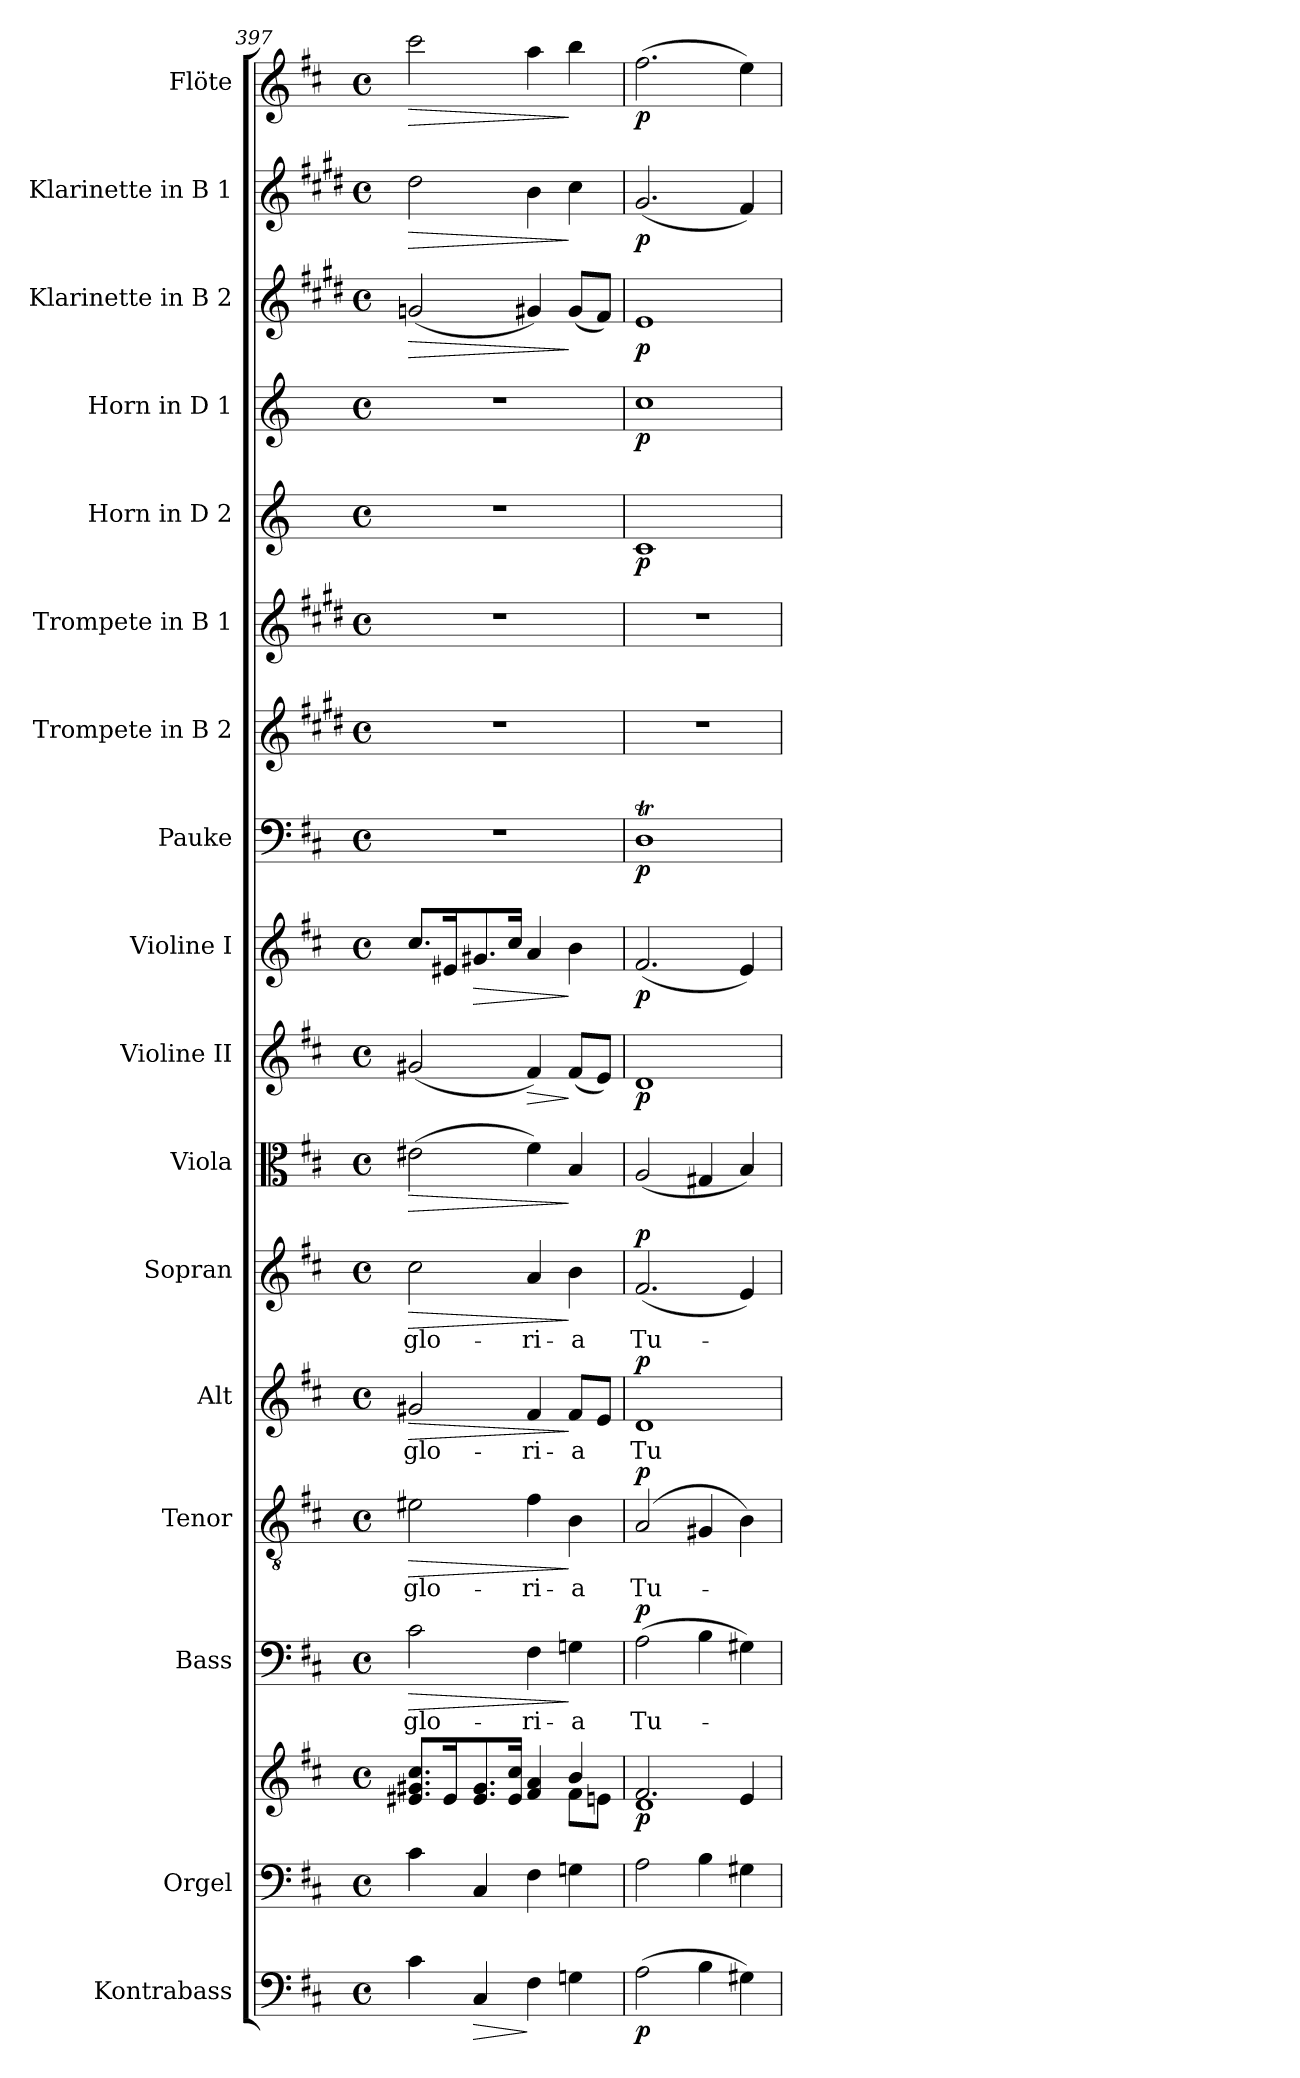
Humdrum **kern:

**kern	**dynam	**kern	**kern	**dynam	**kern	**text	**dynam	**kern	**text	**dynam	**kern	**text	**dynam	**kern	**text	**dynam	**kern	**dynam	**kern	**dynam	**kern	**dynam	**kern	**dynam	**kern	**kern	**kern	**dynam	**kern	**dynam	**kern	**dynam	**kern	**dynam	**kern	**dynam
*part17	*part17	*part16	*part16	*part16	*part15	*part15	*part15	*part14	*part14	*part14	*part13	*part13	*part13	*part12	*part12	*part12	*part11	*part11	*part10	*part10	*part9	*part9	*part8	*part8	*part7	*part6	*part5	*part5	*part4	*part4	*part3	*part3	*part2	*part2	*part1	*part1
*staff18	*staff18	*staff17	*staff16	*staff16/17	*staff15	*staff15	*staff15	*staff14	*staff14	*staff14	*staff13	*staff13	*staff13	*staff12	*staff12	*staff12	*staff11	*staff11	*staff10	*staff10	*staff9	*staff9	*staff8	*staff8	*staff7	*staff6	*staff5	*staff5	*staff4	*staff4	*staff3	*staff3	*staff2	*staff2	*staff1	*staff1
*I"Kontrabass	*	*I"Orgel	*	*	*I"Bass	*	*	*I"Tenor	*	*	*I"Alt	*	*	*I"Sopran	*	*	*I"Viola	*	*I"Violine II	*	*I"Violine I	*	*I"Pauke	*	*I"Trompete in B 2	*I"Trompete in B 1	*I"Horn in D 2	*	*I"Horn in D 1	*	*I"Klarinette in B 2	*	*I"Klarinette in B 1	*	*I"Flöte	*
*I'Kb.	*	*I'Org.	*	*	*I'B	*	*	*I'T	*	*	*I'A	*	*	*I'S	*	*	*I'Vla.	*	*I'Vl. II	*	*I'Vl. I	*	*I'Pk.	*	*I'Trp. 2	*I'Trp. 1	*I'Hrn. 2	*	*I'Hrn. 1	*	*I'Kl. 2	*	*I'Kl. 1	*	*I'Fl.	*
*clefF4	*	*clefF4	*clefG2	*	*clefF4	*	*	*clefGv2	*	*	*clefG2	*	*	*clefG2	*	*	*clefC3	*	*clefG2	*	*clefG2	*	*clefF4	*	*clefG2	*clefG2	*clefG2	*	*clefG2	*	*clefG2	*	*clefG2	*	*clefG2	*
*ITrd7c12	*	*	*	*	*	*	*	*	*	*	*	*	*	*	*	*	*	*	*	*	*	*	*	*	*ITrd1c2	*ITrd1c2	*ITrd-1c-2	*	*ITrd-1c-2	*	*ITrd1c2	*	*ITrd1c2	*	*	*
*k[f#c#]	*	*k[f#c#]	*k[f#c#]	*	*k[f#c#]	*	*	*k[f#c#]	*	*	*k[f#c#]	*	*	*k[f#c#]	*	*	*k[f#c#]	*	*k[f#c#]	*	*k[f#c#]	*	*k[f#c#]	*	*k[f#c#]	*k[f#c#]	*k[f#c#]	*	*k[f#c#]	*	*k[f#c#]	*	*k[f#c#]	*	*k[f#c#]	*
*D:	*	*D:	*D:	*	*D:	*	*	*D:	*	*	*D:	*	*	*D:	*	*	*D:	*	*D:	*	*D:	*	*D:	*	*D:	*D:	*D:	*	*D:	*	*D:	*	*D:	*	*D:	*
*M4/4	*	*M4/4	*M4/4	*	*M4/4	*	*	*M4/4	*	*	*M4/4	*	*	*M4/4	*	*	*M4/4	*	*M4/4	*	*M4/4	*	*M4/4	*	*M4/4	*M4/4	*M4/4	*	*M4/4	*	*M4/4	*	*M4/4	*	*M4/4	*
*met(c)	*	*met(c)	*met(c)	*	*met(c)	*	*	*met(c)	*	*	*met(c)	*	*	*met(c)	*	*	*met(c)	*	*met(c)	*	*met(c)	*	*met(c)	*	*met(c)	*met(c)	*met(c)	*	*met(c)	*	*met(c)	*	*met(c)	*	*met(c)	*
=397	=397	=397	=397	=397	=397	=397	=397	=397	=397	=397	=397	=397	=397	=397	=397	=397	=397	=397	=397	=397	=397	=397	=397	=397	=397	=397	=397	=397	=397	=397	=397	=397	=397	=397	=397	=397
*	*	*	*^	*	*	*	*	*	*	*	*	*	*	*	*	*	*	*	*	*	*	*	*	*	*	*	*	*	*	*	*	*	*	*	*	*
!	!	!	!	!	!	!	!LO:LY:b	!LO:HP:b	!	!LO:LY:b	!LO:HP:b	!	!LO:LY:b	!LO:HP:b	!	!LO:LY:b	!LO:HP:b	!	!LO:HP:b	!	!	!	!	!	!	!	!	!	!	!	!	!	!LO:HP:b	!	!LO:HP:b	!	!LO:HP:b
4C#\	.	4c#\	8.e#X/ 8.g#X/ 8.cc#/L	2.ryy	.	2c#\	glo-	>	2e#X\	glo-	>	2g#X/	glo-	>	2cc#\	glo-	>	(>2e#X\	>	(<2g#X/	.	8.cc#/L	.	1r	.	1r	1r	1r	.	1r	.	(<2fn/	>	2cc#\	>	2ccc#\	>
.	.	.	16e#/k	.	.	.	.	.	.	.	.	.	.	.	.	.	.	.	.	.	.	16e#X/k	.	.	.	.	.	.	.	.	.	.	.	.	.	.	.
!	!LO:HP:b	!	!	!	!	!	!	!	!	!	!	!	!	!	!	!	!	!	!	!	!	!	!LO:HP:b	!	!	!	!	!	!	!	!	!	!	!	!	!	!
4CC#/	>	4C#/	8.e#/ 8.g#/	.	.	.	.	.	.	.	.	.	.	.	.	.	.	.	.	.	.	8.g#X/	>	.	.	.	.	.	.	.	.	.	.	.	.	.	.
.	.	.	16e#/ 16cc#/Jk	.	.	.	.	.	.	.	.	.	.	.	.	.	.	.	.	.	.	16cc#/Jk	.	.	.	.	.	.	.	.	.	.	.	.	.	.	.
!	!	!	!	!	!	!	!LO:LY:b	!	!	!LO:LY:b	!	!	!LO:LY:b	!	!	!LO:LY:b	!	!	!	!	!LO:HP:b	!	!	!	!	!	!	!	!	!	!	!	!	!	!	!	!
4FF#\	]	4F#\	4f#/ 4a/	.	.	4F#\	-ri-	.	4f#\	-ri-	.	4f#/	-ri-	.	4a/	-ri-	.	4f#\)	.	4f#/)	>	4a/	.	.	.	.	.	.	.	.	.	4f#X/)	.	4a\	.	4aa\	.
!	!	!	!	!	!	!	!LO:LY:b	!	!	!LO:LY:b	!	!	!LO:LY:b	!	!	!LO:LY:b	!	!	!	!	!	!	!	!	!	!	!	!	!	!	!	!	!	!	!	!	!
4GGn\	.	4Gn\	4b/	8f#\L	.	4Gn\	-a	]	4B\	-a	]	8f#/L	-a	]	4b\	-a	]	4B/	]	(<8f#/L	]	4b\	]	.	.	.	.	.	.	.	.	(<8f#/L	]	4b\	]	4bb\	]
.	.	.	.	8e\J	.	.	.	.	.	.	.	8e/J	.	.	.	.	.	.	.	8e/J)	.	.	.	.	.	.	.	.	.	.	.	8e/J)	.	.	.	.	.
=398	=398	=398	=398	=398	=398	=398	=398	=398	=398	=398	=398	=398	=398	=398	=398	=398	=398	=398	=398	=398	=398	=398	=398	=398	=398	=398	=398	=398	=398	=398	=398	=398	=398	=398	=398	=398	=398
!	!LO:DY:b	!	!	!	!LO:DY:b	!	!LO:LY:b	!LO:DY:a	!	!LO:LY:b	!LO:DY:a	!	!LO:LY:b	!LO:DY:a	!	!LO:LY:b	!LO:DY:a	!	!	!	!LO:DY:b	!	!LO:DY:b	!	!LO:DY:b	!	!	!	!LO:DY:b	!	!LO:DY:b	!	!LO:DY:b	!	!LO:DY:b	!	!LO:DY:b
(>2AA\	p	2A\	2.f#/	1d	p	(>2A\	Tu-	p	(<2A/	Tu-	p	1d	Tu-	p	(<2.f#/	Tu-	p	(<2A/	.	1d	p	(<2.f#/	p	1DT	p	1r	1r	1d	p	1dd	p	1d	p	(<2.f#/	p	(>2.ff#\	p
4BB\	.	4B\	.	.	.	4B\	.	.	4G#X/	.	.	.	.	.	.	.	.	4G#X/	.	.	.	.	.	.	.	.	.	.	.	.	.	.	.	.	.	.	.
4GG#X\)	.	4G#X\	4e/	.	.	4G#X\)	.	.	4B\)	.	.	.	.	.	4e/)	.	.	4B/)	.	.	.	4e/)	.	.	.	.	.	.	.	.	.	.	.	4e/)	.	4ee\)	.
*	*	*	*v	*v	*	*	*	*	*	*	*	*	*	*	*	*	*	*	*	*	*	*	*	*	*	*	*	*	*	*	*	*	*	*	*	*	*
=	=	=	=	=	=	=	=	=	=	=	=	=	=	=	=	=	=	=	=	=	=	=	=	=	=	=	=	=	=	=	=	=	=	=	=	=
*-	*-	*-	*-	*-	*-	*-	*-	*-	*-	*-	*-	*-	*-	*-	*-	*-	*-	*-	*-	*-	*-	*-	*-	*-	*-	*-	*-	*-	*-	*-	*-	*-	*-	*-	*-	*-
